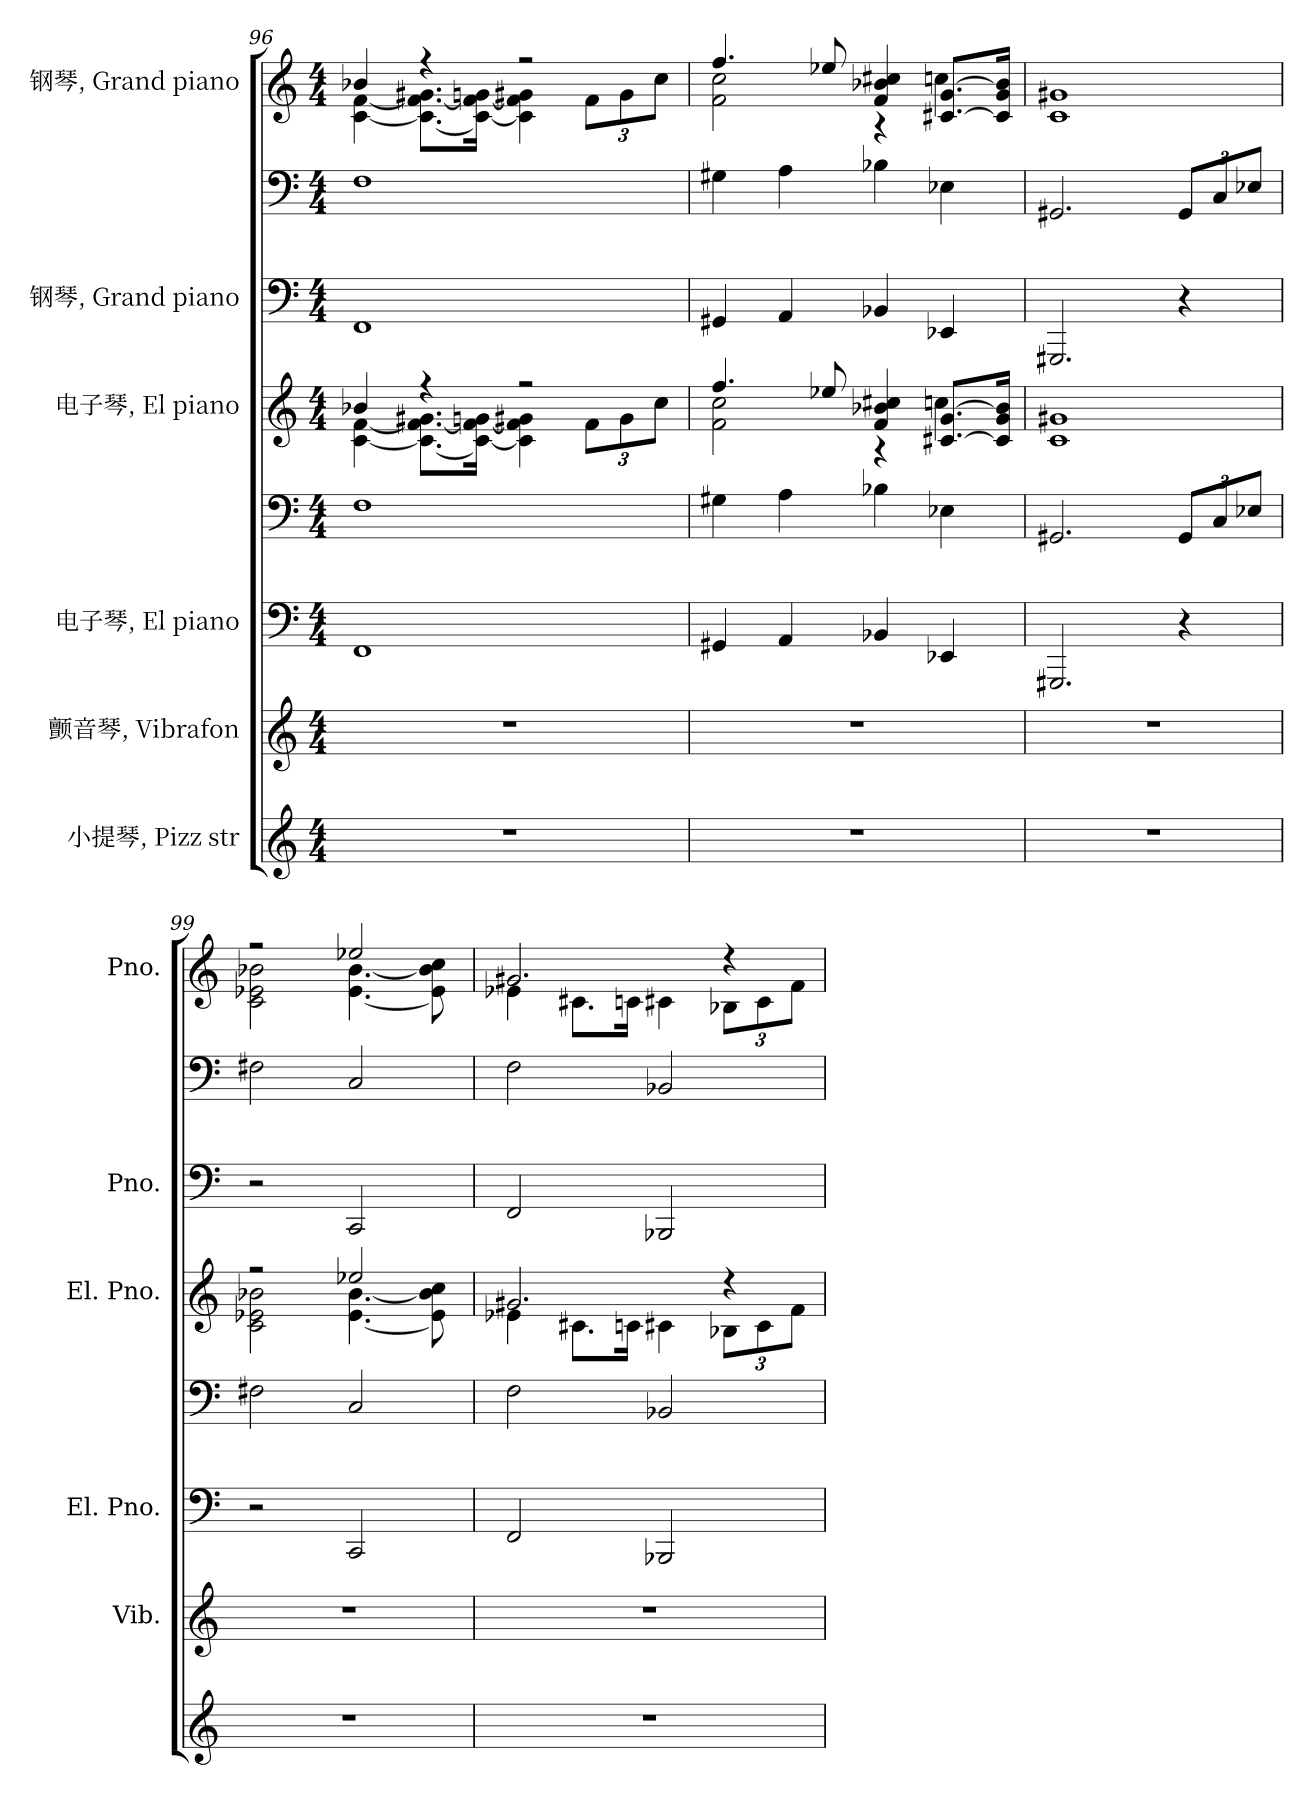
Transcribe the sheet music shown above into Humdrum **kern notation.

**kern	**kern	**kern	**kern	**kern	**kern	**kern	**kern
*part6	*part5	*part4	*part4	*part3	*part2	*part2	*part1
*staff8	*staff7	*staff6	*staff5	*staff4	*staff3	*staff2	*staff1
*I"小提琴, Pizz str	*I"颤音琴, Vibrafon	*I"电子琴, El piano	*	*I"电子琴, El piano	*I"钢琴, Grand piano	*	*I"钢琴, Grand piano
*	*I'Vib.	*I'El. Pno.	*	*I'El. Pno.	*I'Pno.	*	*I'Pno.
*clefG2	*clefG2	*clefF4	*clefF4	*clefG2	*clefF4	*clefF4	*clefG2
*k[]	*k[]	*k[]	*k[]	*k[]	*k[]	*k[]	*k[]
*M4/4	*M4/4	*M4/4	*M4/4	*M4/4	*M4/4	*M4/4	*M4/4
=96	=96	=96	=96	=96	=96	=96	=96
*	*	*	*	*^	*	*	*^
1r	1r	1FF	1F	4b-X/	[4c\ [4f\	1FF	1F	4b-X/	[4c\ [4f\
.	.	.	.	4r	8.c\_ 8.f\_ 8.g#X\L	.	.	4r	8.c\_ 8.f\_ 8.g#X\L
.	.	.	.	.	16c\_ 16f\_ 16gn\Jk	.	.	.	16c\_ 16f\_ 16gn\Jk
.	.	.	.	2r	4c\] 4f\] 4g#X\	.	.	2r	4c\] 4f\] 4g#X\
*	*	*	*	*	*Xbrackettup	*	*	*	*Xbrackettup
.	.	.	.	.	12f\L	.	.	.	12f\L
.	.	.	.	.	12g#\	.	.	.	12g#\
.	.	.	.	.	12cc\J	.	.	.	12cc\J
!!LO:PB:g=z	!!
=97	=97	=97	=97	=97	=97	=97	=97	=97	=97
1r	1r	4GG#X/	4G#X\	4.ff/	2f\ 2cc\	4GG#X/	4G#X\	4.ff/	2f\ 2cc\
.	.	4AA/	4A\	.	.	4AA/	4A\	.	.
.	.	.	.	8ee-X/	.	.	.	8ee-X/	.
.	.	4BB-X/	4B-X\	4f/ 4b-X/ 4cc#X/	4r	4BB-X/	4B-X\	4f/ 4b-X/ 4cc#X/	4r
.	.	4EE-X/	4E-X\	[8.c#X/ [8.g/L	4ccn\	4EE-X/	4E-X\	[8.c#X/ [8.g/L	4ccn\
.	.	.	.	16c#/] 16g/] 16b-/Jk	.	.	.	16c#/] 16g/] 16b-/Jk	.
*	*	*	*	*v	*v	*	*	*v	*v
=98	=98	=98	=98	=98	=98	=98	=98
1r	1r	2.GGG#X/	2.GG#X/	1c 1g#X	2.GGG#X/	2.GG#X/	1c 1g#X
*	*	*	*Xbrackettup	*	*	*Xbrackettup	*
.	.	4r	12GG#/L	.	4r	12GG#/L	.
.	.	.	12C/	.	.	12C/	.
.	.	.	12E-X/J	.	.	12E-X/J	.
=99	=99	=99	=99	=99	=99	=99	=99
*	*	*	*	*^	*	*	*^
1r	1r	2r	2F#X\	2r	2c\ 2e-X\ 2b-X\	2r	2F#X\	2r	2c\ 2e-X\ 2b-X\
.	.	2CC/	2C/	2ee-X/	[4.e-\ [4.b-\	2CC/	2C/	2ee-X/	[4.e-\ [4.b-\
.	.	.	.	.	8e-\] 8b-\] 8cc\	.	.	.	8e-\] 8b-\] 8cc\
=100	=100	=100	=100	=100	=100	=100	=100	=100	=100
1r	1r	2FF/	2F\	2.g#X/	4e-X\	2FF/	2F\	2.g#X/	4e-X\
.	.	.	.	.	8.c#X\L	.	.	.	8.c#X\L
.	.	.	.	.	16cn\Jk	.	.	.	16cn\Jk
.	.	2BBB-X/	2BB-X/	.	4c#X\	2BBB-X/	2BB-X/	.	4c#X\
.	.	.	.	4r	12B-X\L	.	.	4r	12B-X\L
.	.	.	.	.	12c#\	.	.	.	12c#\
.	.	.	.	.	12f\J	.	.	.	12f\J
*	*	*	*	*v	*v	*	*	*v	*v
=	=	=	=	=	=	=	=
*-	*-	*-	*-	*-	*-	*-	*-
